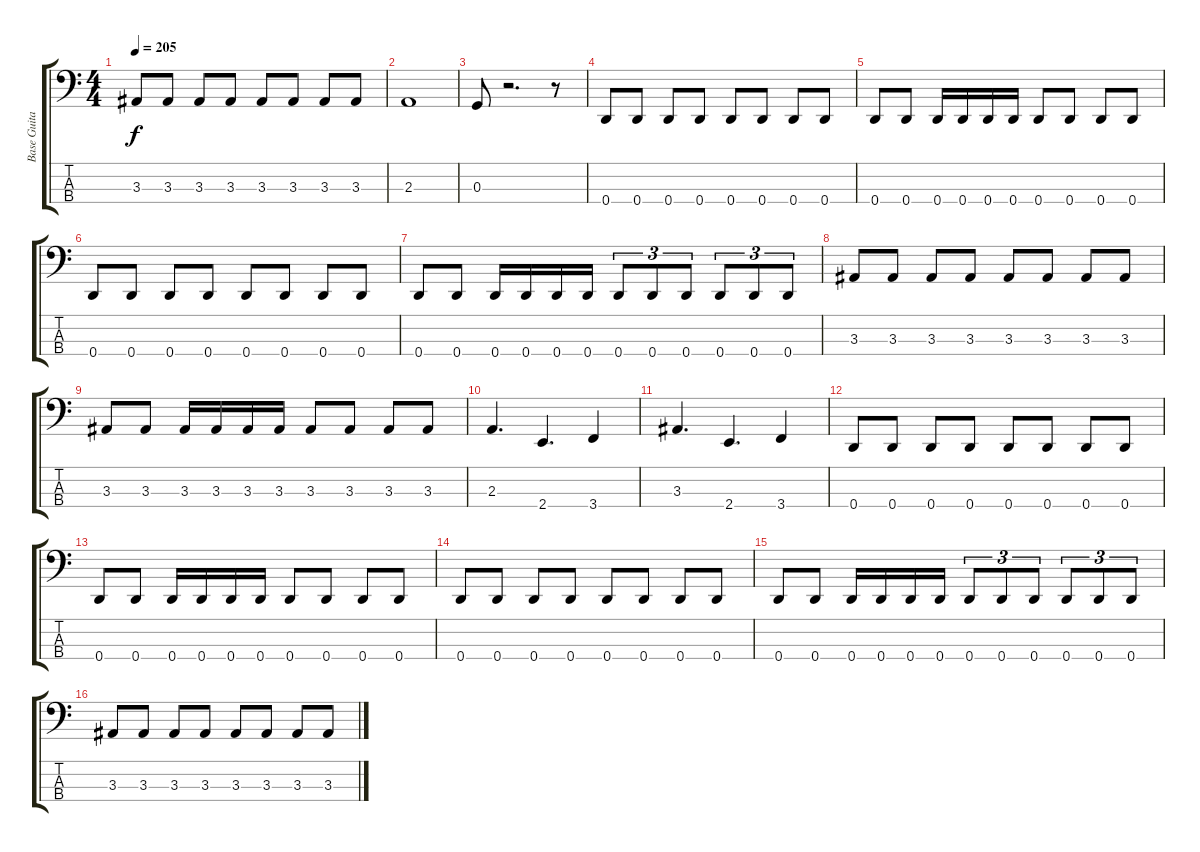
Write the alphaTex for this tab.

\track ("Base Guitar" "Base Guita") {instrument electricbassfinger}
\staff {score tabs}
\tuning (F2 C2 G1 D1) {hide}
\ts (4 4)
\tempo 205
\clef f4
\ks c
3.3.8{dy f} 3.3.8 3.3.8 3.3.8 3.3.8 3.3.8 3.3.8 3.3.8 |
2.3.1 |
0.3.8 r.2{d} r.8 |
0.4.8 0.4.8 0.4.8 0.4.8 0.4.8 0.4.8 0.4.8 0.4.8 |
0.4.8 0.4.8 0.4.16 0.4.16 0.4.16 0.4.16 0.4.8 0.4.8 0.4.8 0.4.8 |
0.4.8 0.4.8 0.4.8 0.4.8 0.4.8 0.4.8 0.4.8 0.4.8 |
0.4.8 0.4.8 0.4.16 0.4.16 0.4.16 0.4.16 0.4.8{tu (3 2)} 0.4.8{tu (3 2)} 0.4.8{tu (3 2)} 0.4.8{tu (3 2)} 0.4.8{tu (3 2)} 0.4.8{tu (3 2)} |
3.3.8 3.3.8 3.3.8 3.3.8 3.3.8 3.3.8 3.3.8 3.3.8 |
3.3.8 3.3.8 3.3.16 3.3.16 3.3.16 3.3.16 3.3.8 3.3.8 3.3.8 3.3.8 |
2.3.4{d} 2.4.4{d} 3.4.4 |
3.3.4{d} 2.4.4{d} 3.4.4 |
0.4.8 0.4.8 0.4.8 0.4.8 0.4.8 0.4.8 0.4.8 0.4.8 |
0.4.8 0.4.8 0.4.16 0.4.16 0.4.16 0.4.16 0.4.8 0.4.8 0.4.8 0.4.8 |
0.4.8 0.4.8 0.4.8 0.4.8 0.4.8 0.4.8 0.4.8 0.4.8 |
0.4.8 0.4.8 0.4.16 0.4.16 0.4.16 0.4.16 0.4.8{tu (3 2)} 0.4.8{tu (3 2)} 0.4.8{tu (3 2)} 0.4.8{tu (3 2)} 0.4.8{tu (3 2)} 0.4.8{tu (3 2)} |
3.3.8 3.3.8 3.3.8 3.3.8 3.3.8 3.3.8 3.3.8 3.3.8
